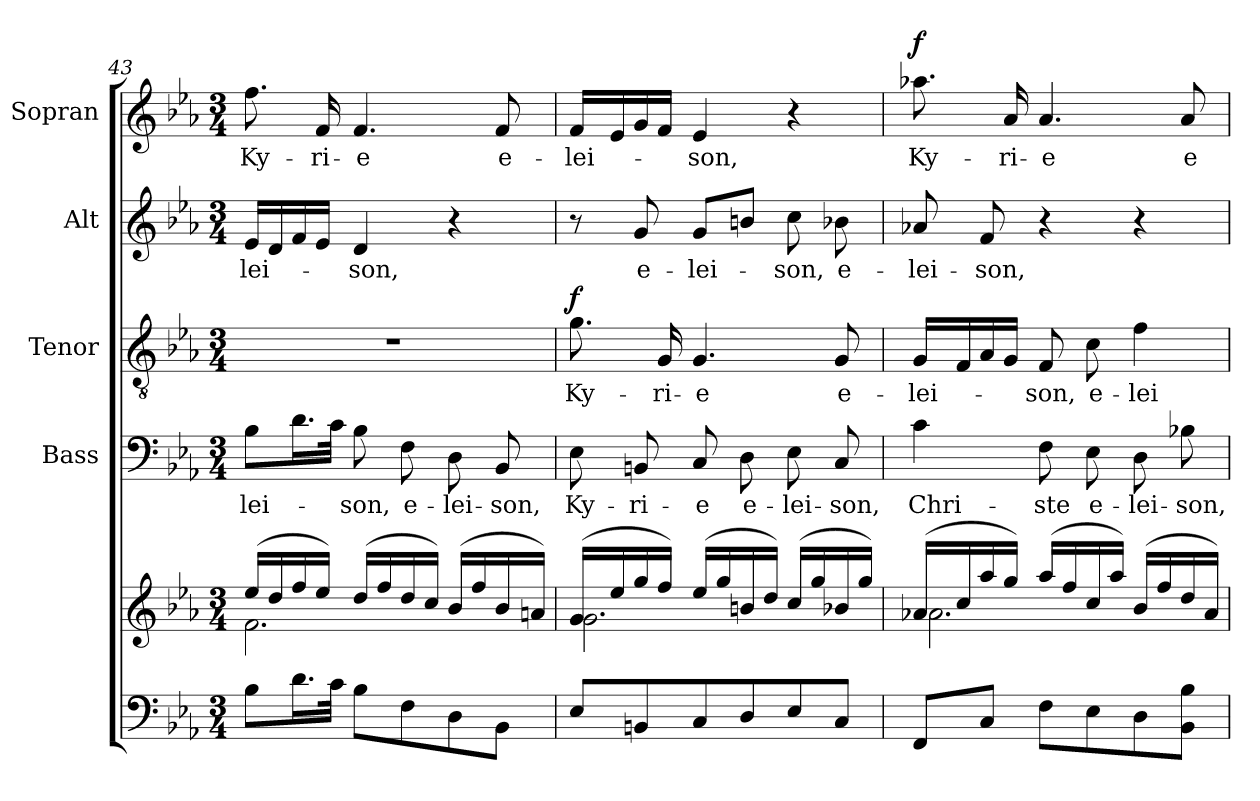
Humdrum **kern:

**kern	**kern	**kern	**text	**kern	**text	**dynam	**kern	**text	**kern	**text	**dynam
*part5	*part5	*part4	*part4	*part3	*part3	*part3	*part2	*part2	*part1	*part1	*part1
*staff6	*staff5	*staff4	*staff4	*staff3	*staff3	*staff3	*staff2	*staff2	*staff1	*staff1	*staff1
*	*	*I"Bass	*	*I"Tenor	*	*	*I"Alt	*	*I"Sopran	*	*
*	*	*I'B.	*	*I'T.	*	*	*I'A.	*	*I'S.	*	*
!!LO:LB:g=z
*clefF4	*clefG2	*clefF4	*	*clefGv2	*	*	*clefG2	*	*clefG2	*	*
*k[b-e-a-]	*k[b-e-a-]	*k[b-e-a-]	*	*k[b-e-a-]	*	*	*k[b-e-a-]	*	*k[b-e-a-]	*	*
*E-:	*E-:	*E-:	*	*E-:	*	*	*E-:	*	*E-:	*	*
*M3/4	*M3/4	*M3/4	*	*M3/4	*	*	*M3/4	*	*M3/4	*	*
=43	=43	=43	=43	=43	=43	=43	=43	=43	=43	=43	=43
*	*^	*	*	*	*	*	*	*	*	*	*
!	!	!	!	!LO:LY:b	!	!	!	!	!LO:LY:b	!	!LO:LY:b	!
8B-\L	(>16ee-/LL	2.f\	8B-\L	-lei-	2.r	.	.	16e-/LL	-lei-	8.ff\	Ky-	.
.	16dd/	.	.	.	.	.	.	16d/	.	.	.	.
16.d\L	16ff/	.	16.d\L	.	.	.	.	16f/	.	.	.	.
!	!	!	!	!	!	!	!	!	!	!	!LO:LY:b	!
.	16ee-/JJ)	.	.	.	.	.	.	16e-/JJ	.	16f/	-ri-	.
32c\JJk	.	.	32c\JJk	.	.	.	.	.	.	.	.	.
!	!	!	!	!LO:LY:b	!	!	!	!	!LO:LY:b	!	!LO:LY:b	!
8B-\L	(>16dd/LL	.	8B-\	-son,	.	.	.	4d/	-son,	4.f/	-e	.
.	16ff/	.	.	.	.	.	.	.	.	.	.	.
!	!	!	!	!LO:LY:b	!	!	!	!	!	!	!	!
8F\	16dd/	.	8F\	e-	.	.	.	.	.	.	.	.
.	16cc/JJ)	.	.	.	.	.	.	.	.	.	.	.
!	!	!	!	!LO:LY:b	!	!	!	!	!	!	!	!
8D\	(>16b-/LL	.	8D\	-lei-	.	.	.	4r	.	.	.	.
.	16ff/	.	.	.	.	.	.	.	.	.	.	.
!	!	!	!	!LO:LY:b	!	!	!	!	!	!	!LO:LY:b	!
8BB-\J	16b-/	.	8BB-/	-son,	.	.	.	.	.	8f/	e-	.
.	16an/JJ)	.	.	.	.	.	.	.	.	.	.	.
=44	=44	=44	=44	=44	=44	=44	=44	=44	=44	=44	=44	=44
!	!	!	!	!LO:LY:b	!	!LO:LY:b	!LO:DY:a	!	!	!	!LO:LY:b	!
8E-/L	(>16g/LL	2.g\	8E-\	Ky-	8.g\	Ky-	f	8r	.	16f/LL	-lei-	.
.	16ee-/	.	.	.	.	.	.	.	.	16e-/	.	.
!	!	!	!	!LO:LY:b	!	!	!	!	!LO:LY:b	!	!	!
8BBn/	16gg/	.	8BBn/	-ri-	.	.	.	8g/	e-	16g/	.	.
!	!	!	!	!	!	!LO:LY:b	!	!	!	!	!	!
.	16ff/JJ)	.	.	.	16G/	-ri-	.	.	.	16f/JJ	.	.
!	!	!	!	!LO:LY:b	!	!LO:LY:b	!	!	!LO:LY:b	!	!LO:LY:b	!
8C/	(>16ee-/LL	.	8C/	-e	4.G/	-e	.	8g/L	-lei-	4e-/	-son,	.
.	16gg/	.	.	.	.	.	.	.	.	.	.	.
!	!	!	!	!LO:LY:b	!	!	!	!	!	!	!	!
8D/	16bn/	.	8D\	e-	.	.	.	8bn/J	.	.	.	.
.	16dd/JJ)	.	.	.	.	.	.	.	.	.	.	.
!	!	!	!	!LO:LY:b	!	!	!	!	!LO:LY:b	!	!	!
8E-/	(>16cc/LL	.	8E-\	-lei-	.	.	.	8cc\	-son,	4r	.	.
.	16gg/	.	.	.	.	.	.	.	.	.	.	.
!	!	!	!	!LO:LY:b	!	!LO:LY:b	!	!	!LO:LY:b	!	!	!
8C/J	16b-X/	.	8C/	-son,	8G/	e-	.	8b-X\	e-	.	.	.
.	16gg/JJ)	.	.	.	.	.	.	.	.	.	.	.
=45	=45	=45	=45	=45	=45	=45	=45	=45	=45	=45	=45	=45
!	!	!	!	!LO:LY:b	!	!LO:LY:b	!	!	!LO:LY:b	!	!LO:LY:b	!LO:DY:a
8FF/L	(>16a-X/LL	2.a-\	4c\	Chri-	16G/LL	-lei-	.	8a-X/	-lei-	8.aa-X\	Ky-	f
.	16cc/	.	.	.	16F/	.	.	.	.	.	.	.
!	!	!	!	!	!	!	!	!	!LO:LY:b	!	!	!
8C/J	16aa-/	.	.	.	16A-/	.	.	8f/	-son,	.	.	.
!	!	!	!	!	!	!	!	!	!	!	!LO:LY:b	!
.	16gg/JJ)	.	.	.	16G/JJ	.	.	.	.	16a-/	-ri-	.
!	!	!	!	!LO:LY:b	!	!LO:LY:b	!	!	!	!	!LO:LY:b	!
8F\L	(>16aa-/LL	.	8F\	-ste	8F/	-son,	.	4r	.	4.a-/	-e	.
.	16ff/	.	.	.	.	.	.	.	.	.	.	.
!	!	!	!	!LO:LY:b	!	!LO:LY:b	!	!	!	!	!	!
8E-\	16cc/	.	8E-\	e-	8c\	e-	.	.	.	.	.	.
.	16aa-/JJ)	.	.	.	.	.	.	.	.	.	.	.
!	!	!	!	!LO:LY:b	!	!LO:LY:b	!	!	!	!	!	!
8D\	(>16b-/LL	.	8D\	-lei-	4f\	-lei-	.	4r	.	.	.	.
.	16ff/	.	.	.	.	.	.	.	.	.	.	.
!	!	!	!	!LO:LY:b	!	!	!	!	!	!	!LO:LY:b	!
8BB-\ 8B-\J	16dd/	.	8B-X\	-son,	.	.	.	.	.	8a-/	e-	.
.	16a-/JJ)	.	.	.	.	.	.	.	.	.	.	.
*	*v	*v	*	*	*	*	*	*	*	*	*	*
=	=	=	=	=	=	=	=	=	=	=	=
*-	*-	*-	*-	*-	*-	*-	*-	*-	*-	*-	*-
